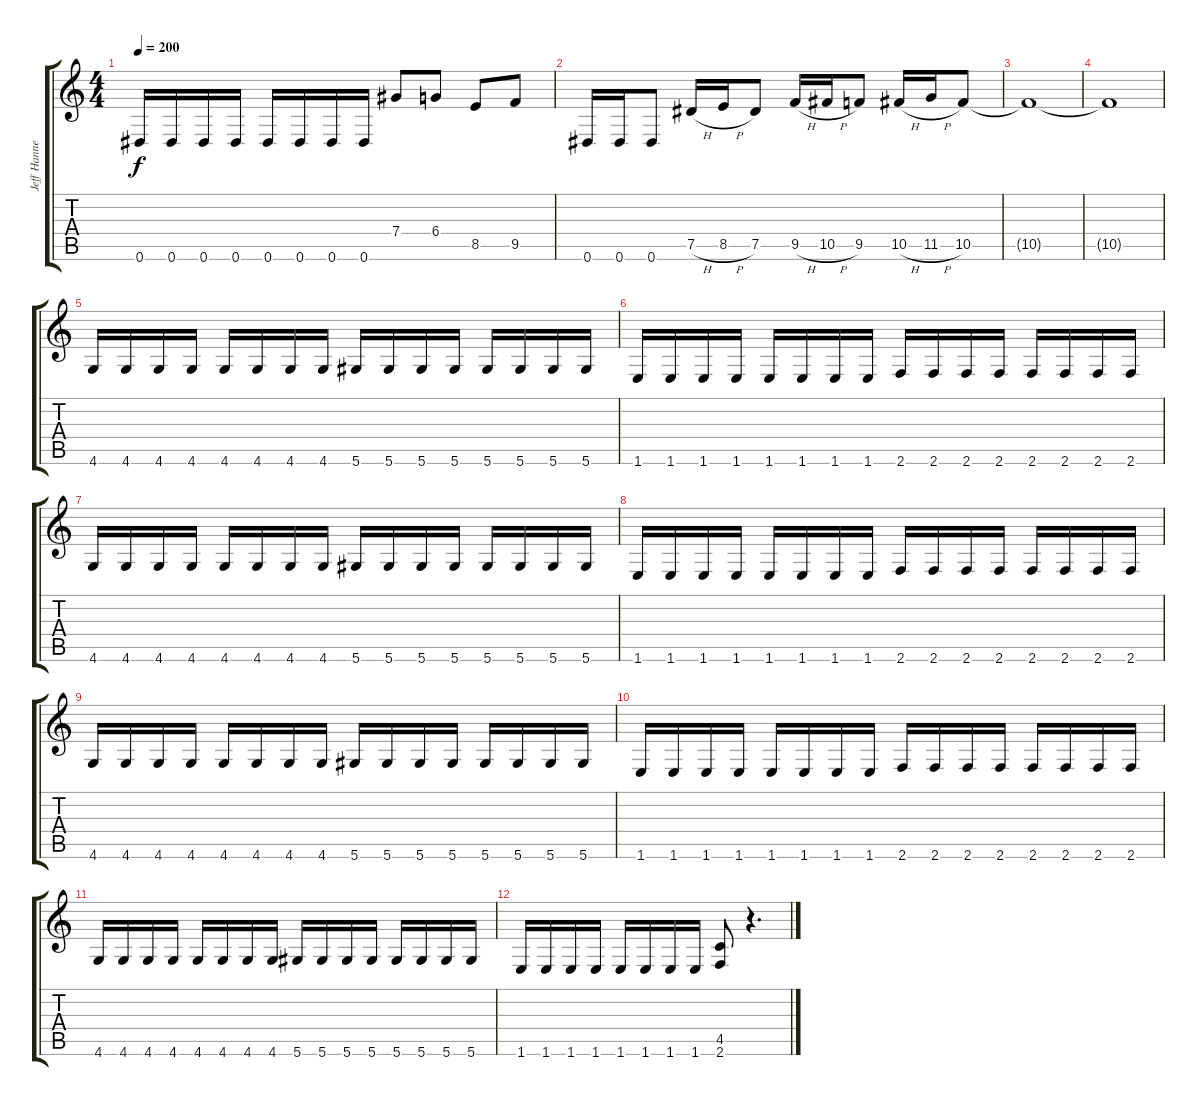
\track ("Jeff Hanneman" "Jeff Hanne") {instrument distortionguitar}
\staff {score tabs}
\tuning (Eb4 Bb3 Gb3 Db3 Ab2 Eb2) {hide}
\ts (4 4)
\tempo 200
\clef g2
\ks c
0.6.16{dy f} 0.6.16 0.6.16 0.6.16 0.6.16 0.6.16 0.6.16 0.6.16 7.4.8 6.4.8 8.5.8 9.5.8 |
0.6.16 0.6.16 0.6.8 7.5{h}.16 8.5{h}.16 7.5.8 9.5{h}.16 10.5{h}.16 9.5.8 10.5{h}.16 11.5{h}.16 10.5.8 |
10.5{t}.1 |
10.5{t}.1 |
4.6.16 4.6.16 4.6.16 4.6.16 4.6.16 4.6.16 4.6.16 4.6.16 5.6.16 5.6.16 5.6.16 5.6.16 5.6.16 5.6.16 5.6.16 5.6.16 |
1.6.16 1.6.16 1.6.16 1.6.16 1.6.16 1.6.16 1.6.16 1.6.16 2.6.16 2.6.16 2.6.16 2.6.16 2.6.16 2.6.16 2.6.16 2.6.16 |
4.6.16 4.6.16 4.6.16 4.6.16 4.6.16 4.6.16 4.6.16 4.6.16 5.6.16 5.6.16 5.6.16 5.6.16 5.6.16 5.6.16 5.6.16 5.6.16 |
1.6.16 1.6.16 1.6.16 1.6.16 1.6.16 1.6.16 1.6.16 1.6.16 2.6.16 2.6.16 2.6.16 2.6.16 2.6.16 2.6.16 2.6.16 2.6.16 |
4.6.16 4.6.16 4.6.16 4.6.16 4.6.16 4.6.16 4.6.16 4.6.16 5.6.16 5.6.16 5.6.16 5.6.16 5.6.16 5.6.16 5.6.16 5.6.16 |
1.6.16 1.6.16 1.6.16 1.6.16 1.6.16 1.6.16 1.6.16 1.6.16 2.6.16 2.6.16 2.6.16 2.6.16 2.6.16 2.6.16 2.6.16 2.6.16 |
4.6.16 4.6.16 4.6.16 4.6.16 4.6.16 4.6.16 4.6.16 4.6.16 5.6.16 5.6.16 5.6.16 5.6.16 5.6.16 5.6.16 5.6.16 5.6.16 |
1.6.16 1.6.16 1.6.16 1.6.16 1.6.16 1.6.16 1.6.16 1.6.16 (4.5 2.6).8 r.4{d}
